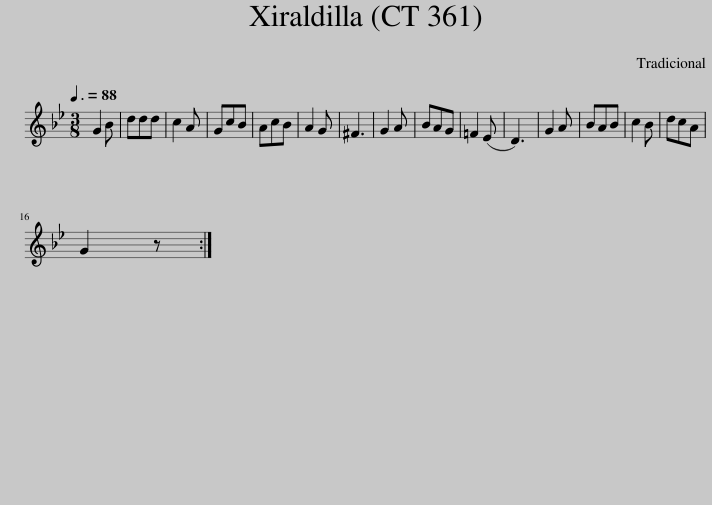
X:1
L:1/8
Q:3/8=88
M:3/8
I:linebreak $
K:Gmin
V:1 treble
V:1
 G2 B | ddd | c2 A | GcB | AcB | %5
 A2 G | ^F3 | G2 A | BAG | =F2 (E | %10
 D3) | G2 A | BAB | c2 B | dcA |$ %15
 G2 z :| %16
